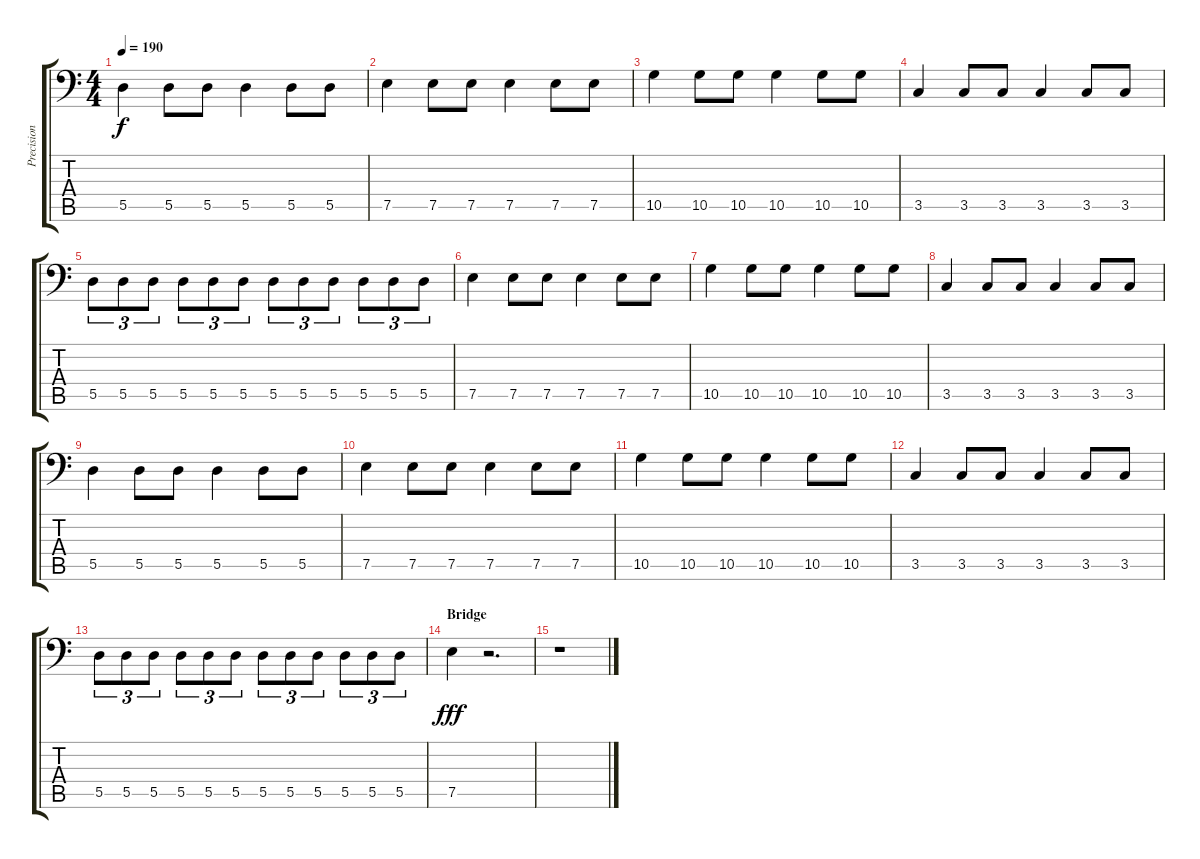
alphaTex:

\track ("Precision Bass '89 Black" "Precision ") {instrument electricbassfinger}
\staff {score tabs}
\tuning (E3 B2 G2 D2 A1 E1) {hide}
\ts (4 4)
\tempo 190
\clef f4
\ks c
5.5.4{dy f} 5.5.8 5.5.8 5.5.4 5.5.8 5.5.8 |
7.5.4 7.5.8 7.5.8 7.5.4 7.5.8 7.5.8 |
10.5.4 10.5.8 10.5.8 10.5.4 10.5.8 10.5.8 |
3.5.4 3.5.8 3.5.8 3.5.4 3.5.8 3.5.8 |
5.5.8{tu (3 2)} 5.5.8{tu (3 2)} 5.5.8{tu (3 2)} 5.5.8{tu (3 2)} 5.5.8{tu (3 2)} 5.5.8{tu (3 2)} 5.5.8{tu (3 2)} 5.5.8{tu (3 2)} 5.5.8{tu (3 2)} 5.5.8{tu (3 2)} 5.5.8{tu (3 2)} 5.5.8{tu (3 2)} |
7.5.4 7.5.8 7.5.8 7.5.4 7.5.8 7.5.8 |
10.5.4 10.5.8 10.5.8 10.5.4 10.5.8 10.5.8 |
3.5.4 3.5.8 3.5.8 3.5.4 3.5.8 3.5.8 |
5.5.4 5.5.8 5.5.8 5.5.4 5.5.8 5.5.8 |
7.5.4 7.5.8 7.5.8 7.5.4 7.5.8 7.5.8 |
10.5.4 10.5.8 10.5.8 10.5.4 10.5.8 10.5.8 |
3.5.4 3.5.8 3.5.8 3.5.4 3.5.8 3.5.8 |
5.5.8{tu (3 2)} 5.5.8{tu (3 2)} 5.5.8{tu (3 2)} 5.5.8{tu (3 2)} 5.5.8{tu (3 2)} 5.5.8{tu (3 2)} 5.5.8{tu (3 2)} 5.5.8{tu (3 2)} 5.5.8{tu (3 2)} 5.5.8{tu (3 2)} 5.5.8{tu (3 2)} 5.5.8{tu (3 2)} |
\section ("" "Bridge")
7.5.4{dy fff} r.2{d} |
r.1
